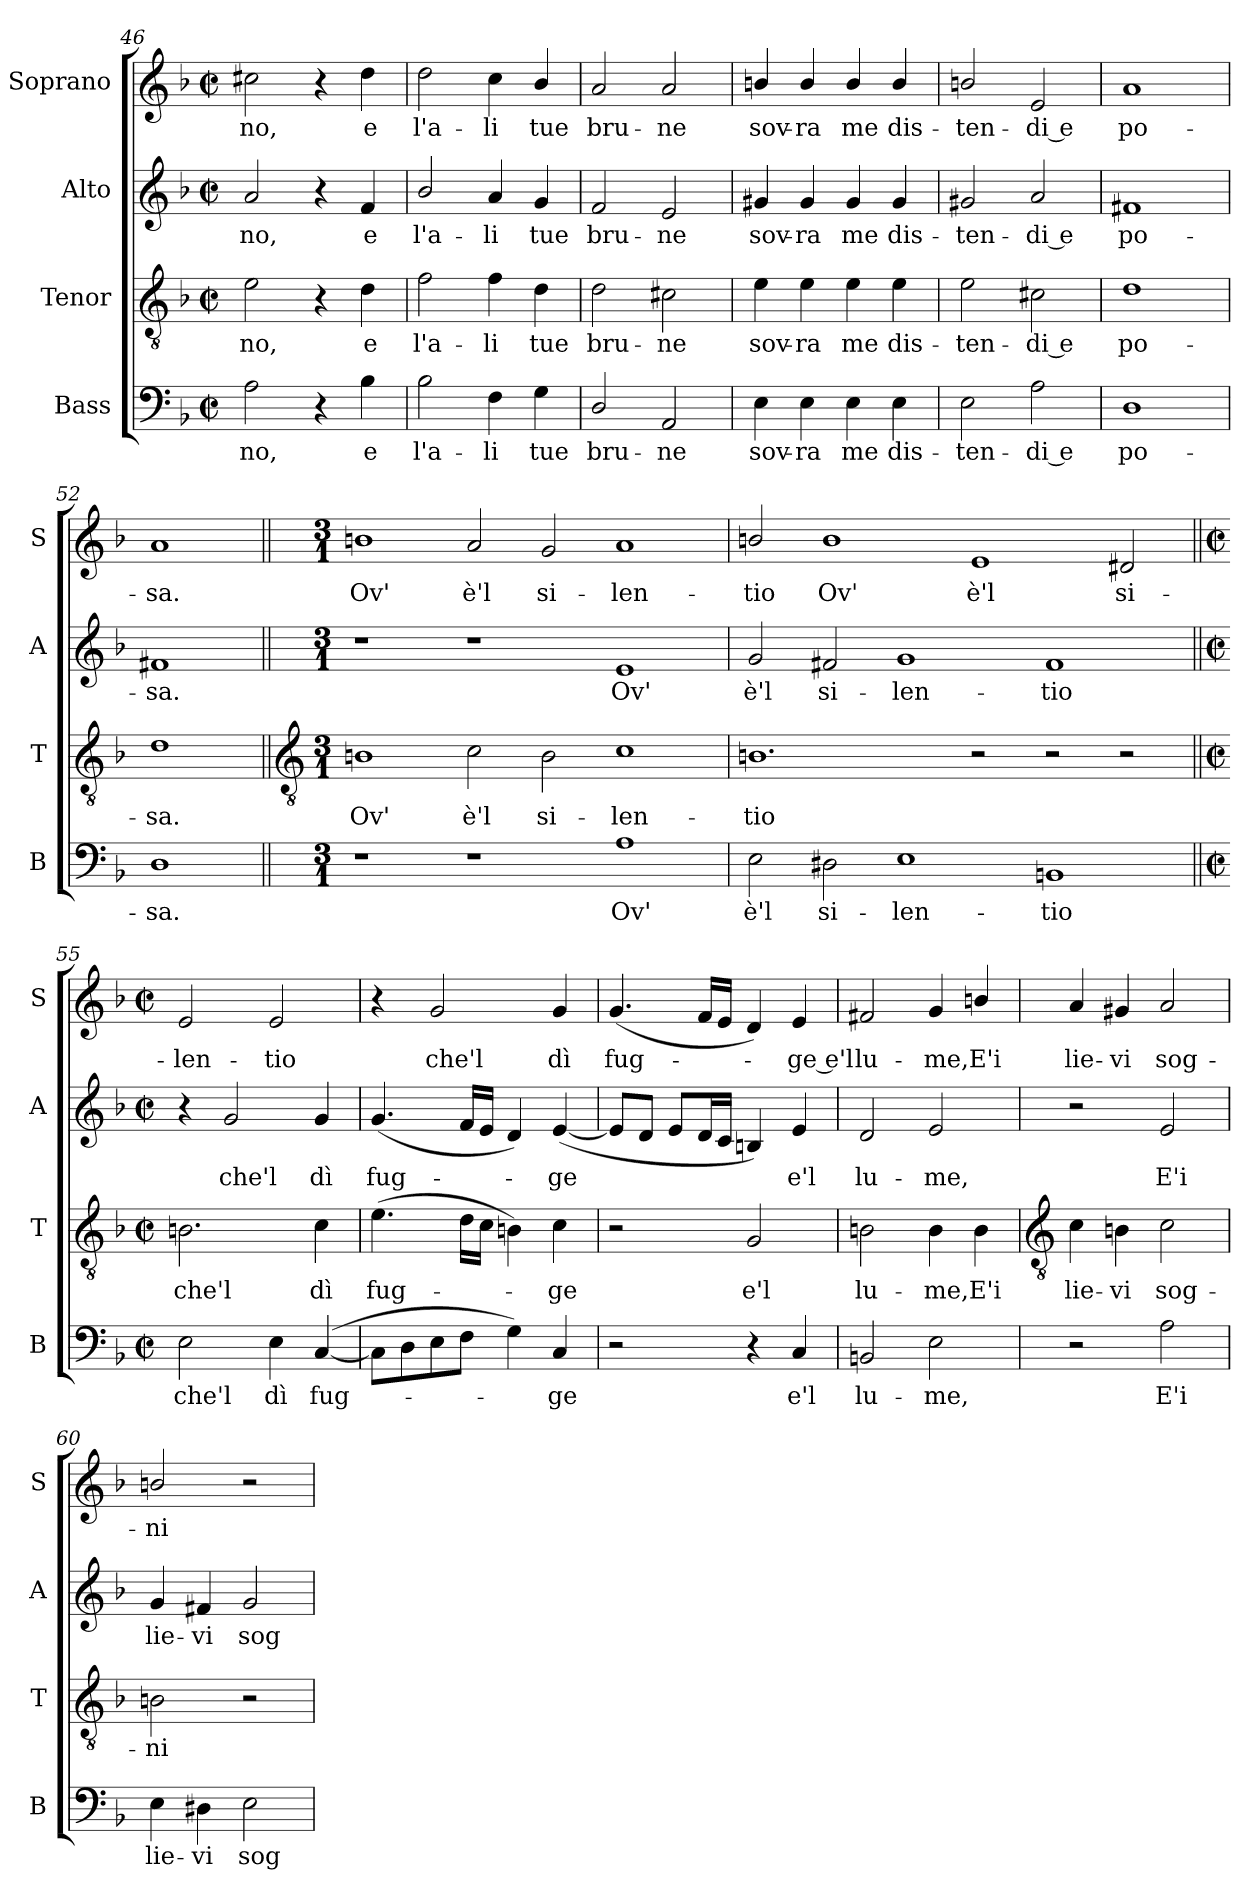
**kern	**text	**kern	**text	**kern	**text	**kern	**text
*part4	*part4	*part3	*part3	*part2	*part2	*part1	*part1
*staff4	*staff4	*staff3	*staff3	*staff2	*staff2	*staff1	*staff1
*I"Bass	*	*I"Tenor	*	*I"Alto	*	*I"Soprano	*
*I'B	*	*I'T	*	*I'A	*	*I'S	*
!!LO:LB:g=z
*clefF4	*	*clefGv2	*	*clefG2	*	*clefG2	*
*k[b-]	*	*k[b-]	*	*k[b-]	*	*k[b-]	*
*F:	*	*F:	*	*F:	*	*F:	*
*M2/2	*	*M2/2	*	*M2/2	*	*M2/2	*
*met(c|)	*	*met(c|)	*	*met(c|)	*	*met(c|)	*
=46	=46	=46	=46	=46	=46	=46	=46
!	!LO:LY:b	!	!LO:LY:b	!	!LO:LY:b	!	!LO:LY:b
2A	-no,	2e	-no,	2a	no,	2cc#X	-no,
4r	.	4r	.	4r	.	4r	.
!	!LO:LY:b	!	!LO:LY:b	!	!LO:LY:b	!	!LO:LY:b
4B-	e	4d	e	4f	e	4dd	e
=47	=47	=47	=47	=47	=47	=47	=47
!	!LO:LY:b	!	!LO:LY:b	!	!LO:LY:b	!	!LO:LY:b
2B-	l'a-	2f	l'a-	2b-/	l'a-	2dd	l'a-
!	!LO:LY:b	!	!LO:LY:b	!	!LO:LY:b	!	!LO:LY:b
4F	-li	4f	-li	4a	-li	4cc	-li
!	!LO:LY:b	!	!LO:LY:b	!	!LO:LY:b	!	!LO:LY:b
4G	tue	4d	tue	4g	tue	4b-/	tue
=48	=48	=48	=48	=48	=48	=48	=48
!	!LO:LY:b	!	!LO:LY:b	!	!LO:LY:b	!	!LO:LY:b
2D/	bru-	2d	bru-	2f	bru-	2a	bru-
!	!LO:LY:b	!	!LO:LY:b	!	!LO:LY:b	!	!LO:LY:b
2AA	-ne	2c#X	-ne	2e	-ne	2a	-ne
=49	=49	=49	=49	=49	=49	=49	=49
!	!LO:LY:b	!	!LO:LY:b	!	!LO:LY:b	!	!LO:LY:b
4E	sov-	4e	sov-	4g#X	sov-	4bn/	sov-
!	!LO:LY:b	!	!LO:LY:b	!	!LO:LY:b	!	!LO:LY:b
4E	-ra	4e	-ra	4g#	-ra	4b/	-ra
!	!LO:LY:b	!	!LO:LY:b	!	!LO:LY:b	!	!LO:LY:b
4E	me	4e	me	4g#	me	4b/	me
!	!LO:LY:b	!	!LO:LY:b	!	!LO:LY:b	!	!LO:LY:b
4E	dis-	4e	dis-	4g#	dis-	4b/	dis-
=50	=50	=50	=50	=50	=50	=50	=50
!	!LO:LY:b	!	!LO:LY:b	!	!LO:LY:b	!	!LO:LY:b
2E	-ten-	2e	-ten-	2g#X	-ten-	2bn/	-ten-
!	!LO:LY:b	!	!LO:LY:b	!	!LO:LY:b	!	!LO:LY:b
2A	-di e	2c#X	-di e	2a	-di e	2e	-di e
=51	=51	=51	=51	=51	=51	=51	=51
!	!LO:LY:b	!	!LO:LY:b	!	!LO:LY:b	!	!LO:LY:b
1D	po-	1d	po-	1f#X	po-	1a	po-
=52	=52	=52	=52	=52	=52	=52	=52
!	!LO:LY:b	!	!LO:LY:b	!	!LO:LY:b	!	!LO:LY:b
1D	-sa.	1d	-sa.	1f#X	-sa.	1a	-sa.
!!LO:LB:g=z
=53||	=53||	=53||	=53||	=53||	=53||	=53||	=53||
*	*	*clefGv2	*	*	*	*	*
*M3/1	*	*M3/1	*	*M3/1	*	*M3/1	*
!	!	!	!LO:LY:b	!	!	!	!LO:LY:b
1r	.	1Bn	Ov'	1r	.	1bn	Ov'
!	!	!	!LO:LY:b	!	!	!	!LO:LY:b
1r	.	2c	è'l	1r	.	2a	è'l
!	!	!	!LO:LY:b	!	!	!	!LO:LY:b
.	.	2B	si-	.	.	2g	si-
!	!LO:LY:b	!	!LO:LY:b	!	!LO:LY:b	!	!LO:LY:b
1A	Ov'	1c	-len-	1e	Ov'	1a	-len-
=54	=54	=54	=54	=54	=54	=54	=54
!	!LO:LY:b	!	!LO:LY:b	!	!LO:LY:b	!	!LO:LY:b
2E	è'l	1.Bn	-tio	2g	è'l	2bn/	-tio
!	!LO:LY:b	!	!	!	!LO:LY:b	!	!LO:LY:b
2D#X	si-	.	.	2f#X	si-	1b	Ov'
!	!LO:LY:b	!	!	!	!LO:LY:b	!	!
1E	-len-	.	.	1g	-len-	.	.
!	!	!	!	!	!	!	!LO:LY:b
.	.	2r	.	.	.	1e	è'l
!	!LO:LY:b	!	!	!	!LO:LY:b	!	!
1BBn	-tio	2r	.	1f#	-tio	.	.
!	!	!	!	!	!	!	!LO:LY:b
.	.	2r	.	.	.	2d#X	si-
=55||	=55||	=55||	=55||	=55||	=55||	=55||	=55||
*M2/2	*	*M2/2	*	*M2/2	*	*M2/2	*
*met(c|)	*	*met(c|)	*	*met(c|)	*	*met(c|)	*
!	!LO:LY:b	!	!LO:LY:b	!	!	!	!LO:LY:b
2E	che'l	2.Bn	che'l	4r	.	2e	-len-
!	!	!	!	!	!LO:LY:b	!	!
.	.	.	.	2g	che'l	.	.
!	!LO:LY:b	!	!	!	!	!	!LO:LY:b
4E	dì	.	.	.	.	2e	-tio
!	!LO:LY:b	!	!LO:LY:b	!	!LO:LY:b	!	!
(>[4C	fug-	4c	dì	4g	dì	.	.
=56	=56	=56	=56	=56	=56	=56	=56
!	!	!	!LO:LY:b	!	!LO:LY:b	!	!
8CL]	.	(>4.e	fug-	(<4.g	fug-	4r	.
8D	.	.	.	.	.	.	.
!	!	!	!	!	!	!	!LO:LY:b
8E	.	.	.	.	.	2g	che'l
8FJ	.	16dLL	.	16fLL	.	.	.
.	.	16cJJ	.	16eJJ	.	.	.
4G)	.	4Bn)	.	4d)	.	.	.
!	!LO:LY:b	!	!LO:LY:b	!	!LO:LY:b	!	!LO:LY:b
4C	ge	4c	ge	(<[4e	ge	4g	dì
=57	=57	=57	=57	=57	=57	=57	=57
!	!	!	!	!	!	!	!LO:LY:b
2r	.	2r	.	8eL]	.	(<4.g	fug-
.	.	.	.	8dJ	.	.	.
.	.	.	.	8eL	.	.	.
.	.	.	.	16dL	.	16fLL	.
.	.	.	.	16cJJ	.	16eJJ	.
!	!	!	!LO:LY:b	!	!	!	!
4r	.	2G	e'l	4Bn)	.	4d)	.
!	!LO:LY:b	!	!	!	!LO:LY:b	!	!LO:LY:b
4C	e'l	.	.	4e	e'l	4e	ge e'l
=58	=58	=58	=58	=58	=58	=58	=58
!	!LO:LY:b	!	!LO:LY:b	!	!LO:LY:b	!	!LO:LY:b
2BBn	lu-	2Bn	lu-	2d	lu-	2f#X	lu-
!	!LO:LY:b	!	!LO:LY:b	!	!LO:LY:b	!	!LO:LY:b
2E	-me,	4B	-me,	2e	-me,	4g	-me,
!	!	!	!LO:LY:b	!	!	!	!LO:LY:b
.	.	4B	E'i	.	.	4bn/	E'i
!!LO:LB:g=z
=59	=59	=59	=59	=59	=59	=59	=59
*	*	*clefGv2	*	*	*	*	*
!	!	!	!LO:LY:b	!	!	!	!LO:LY:b
2r	.	4c	lie-	2r	.	4a	lie-
!	!	!	!LO:LY:b	!	!	!	!LO:LY:b
.	.	4Bn	-vi	.	.	4g#X	-vi
!	!LO:LY:b	!	!LO:LY:b	!	!LO:LY:b	!	!LO:LY:b
2A	E'i	2c	sog-	2e	E'i	2a	sog-
=60	=60	=60	=60	=60	=60	=60	=60
!	!LO:LY:b	!	!LO:LY:b	!	!LO:LY:b	!	!LO:LY:b
4E	lie-	2Bn	-ni	4g	lie-	2bn/	-ni
!	!LO:LY:b	!	!	!	!LO:LY:b	!	!
4D#X	-vi	.	.	4f#X	-vi	.	.
!	!LO:LY:b	!	!	!	!LO:LY:b	!	!
2E	sog-	2r	.	2g	sog-	2r	.
=	=	=	=	=	=	=	=
*-	*-	*-	*-	*-	*-	*-	*-
